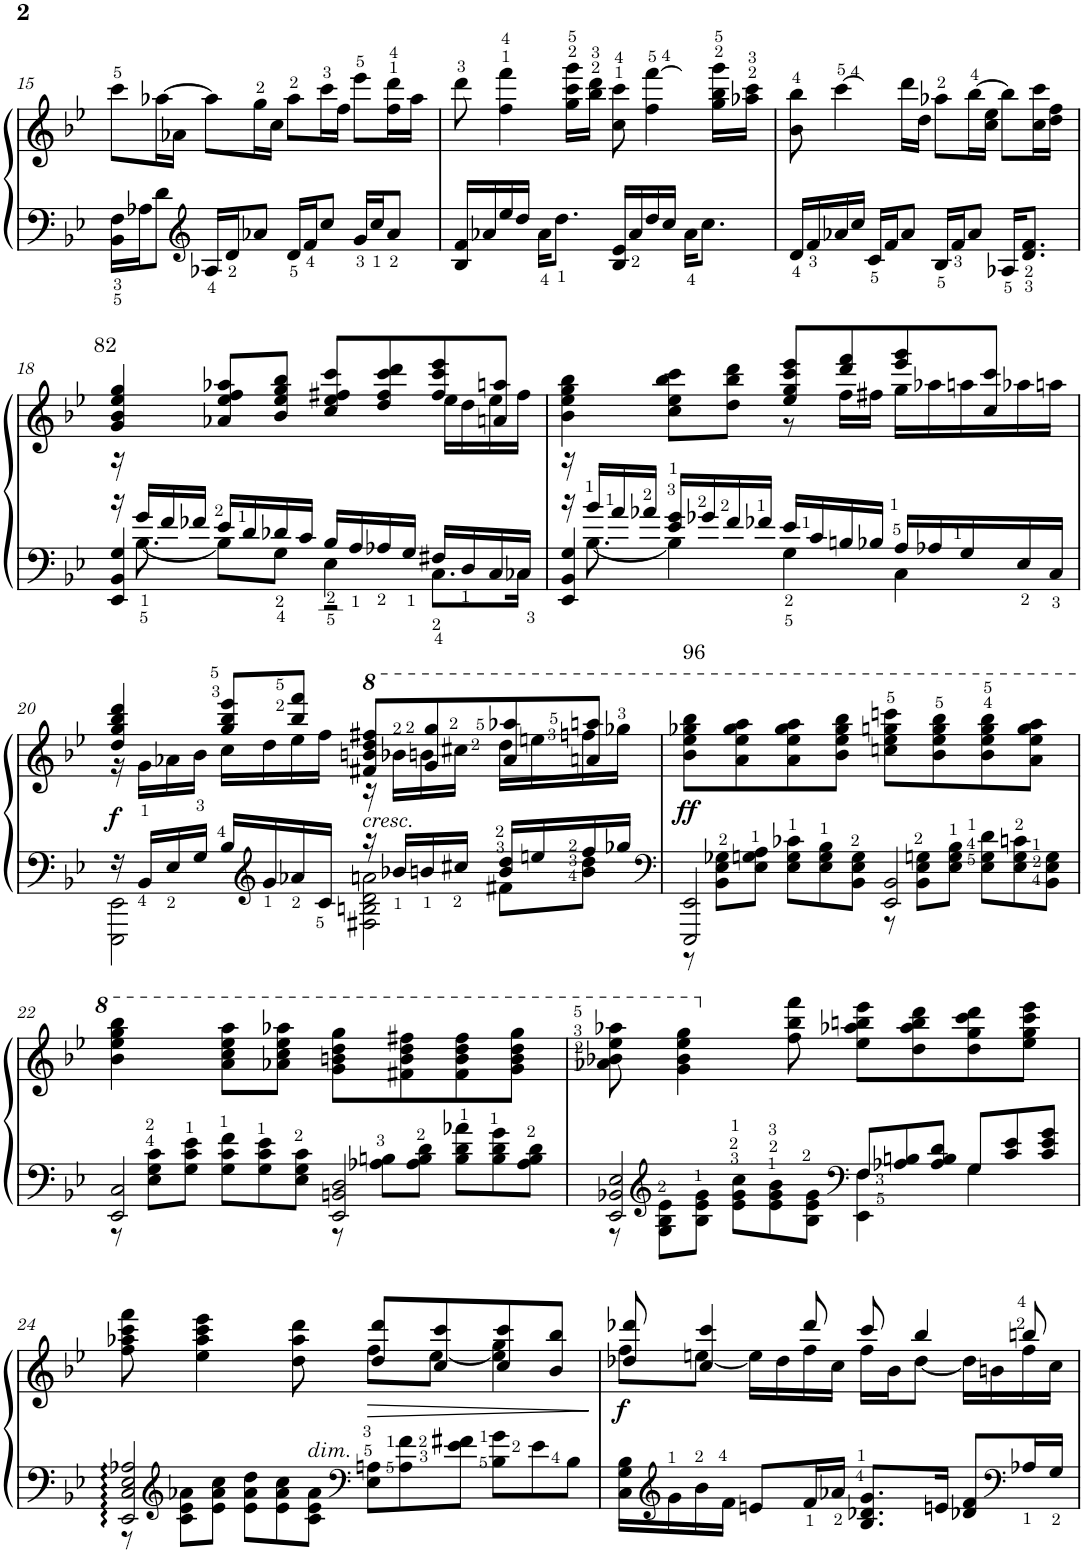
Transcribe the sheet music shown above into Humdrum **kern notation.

**kern	**kern	**dynam
*part1	*part1	*part1
*staff2	*staff1	*staff1/2
*I"Piano	*	*
*I'Pno.	*	*
!!LO:PB:g=z
*clefG2	*clefG2	*
*k[b-e-]	*k[b-e-]	*
*M4/4	*M4/4	*
*met(c)	*met(c)	*
=15	=15	=15
16BB-\ 16F\LL	8ccc\L	.
16A-X\J	.	.
8d\J	[16aa-X\L	.
.	16a-X\JJ	.
*clefG2	*	*
16A-X/LL	8aa-\L]	.
16d/J	.	.
8a-X/J	16gg\L	.
.	16cc\JJ	.
16d/LL	8aa-\L	.
16f/J	.	.
8cc/J	16ccc\L	.
.	16ff\JJ	.
16g/LL	8eee-\L	.
16cc/J	.	.
8a-/J	16ff\ 16ddd\L	.
.	16aa-\JJ	.
=16	=16	=16
16B-/ 16f/LL	8ddd\	.
16a-X/	.	.
16ee-/	4ff\ 4fff\	.
16dd/JJ	.	.
16a-\KL	.	.
8.dd\J	.	.
.	16gg\ 16ccc\ 16ggg\LL	.
.	16bb-\ 16ddd\JJ	.
16B-/ 16e-/LL	8cc\ 8ccc\	.
16a-/	.	.
16dd/	4ff\ 4fff\	.
16cc/JJ	.	.
16a-\KL	.	.
8.cc\J	.	.
.	16gg\ 16bb-\ 16ggg\LL	.
.	16aa-X\ 16ccc\JJ	.
=17	=17	=17
16d/LL	8b-\ 8bb-\	.
16f/	.	.
16a-X/	4ccc\	.
16cc/JJ	.	.
16c/LL	.	.
16f/J	.	.
8a-/J	16ddd\LL	.
.	16dd\JJ	.
16B-/LL	8aa-X\L	.
16f/J	.	.
8a-/J	[16bb-\L	.
.	16cc\ 16ee-\JJ	.
16A-X/KL	8bb-\L]	.
8.d/ 8.f/J	.	.
.	16cc\ 16ccc\L	.
.	16dd\ 16ff\JJ	.
!!LO:LB:g=z
=18	=18	=18
*^	*^	*
*	*^	*	*	*
!	!	!	!LO:TX:a:t=82	!	!
16r	16r	4EE-/ 4BB-/ 4G/	4g/ 4b-/ 4ee-/ 4gg/	2.ryy	.
16g/LL	[8.B-\	.	.	.	.
16f/	.	.	.	.	.
16f-X/JJ	.	.	.	.	.
16e-/LL	8B-\L]	4ryy	8a-X/ 8ee-/ 8ff/ 8aa-X/L	.	.
16d/	.	.	.	.	.
16d-X/	8G\J	.	8b-/ 8ee-/ 8gg/ 8bb-/J	.	.
16c/JJ	.	.	.	.	.
16B-/LL	4E-\	2r	8cc/ 8ee-/ 8ff#X/ 8ccc/L	.	.
16A/	.	.	.	.	.
16A-X/	.	.	8dd/ 8ff#/ 8ccc/ 8ddd/	.	.
16G/JJ	.	.	.	.	.
16F#X/LL	8.C\L	.	8ff#/ 8ccc/ 8eee-/	16ee-\LL	.
16D/	.	.	.	16dd\	.
16C/	.	.	8an/ 8aan/J	16ee-\	.
16C-X/JJ	16C-\Jk	.	.	16ff#\JJ	.
=19	=19	=19	=19	=19	=19
16r	16r	4EE-/ 4BB-/ 4G/	4b-\ 4ee-\ 4gg\ 4bb-\	2ryy	.
16b-/LL	[8.B-\	.	.	.	.
16a/	.	.	.	.	.
16a-X/JJ	.	.	.	.	.
16e-/ 16g/LL	4B-\]	4ryy	8cc\ 8ee-\ 8bb-\ 8ccc\L	.	.
16g-X/	.	.	.	.	.
16f/	.	.	8dd\ 8bb-\ 8ddd\J	.	.
16f-X/JJ	.	.	.	.	.
16e-/LL	4G\	2ryy	8ee-/ 8gg/ 8ccc/ 8eee-/L	8r	.
16c/	.	.	.	.	.
16Bn/	.	.	8ddd/ 8fff/	16ff\LL	.
16B-X/JJ	.	.	.	16ff#X\JJ	.
*Xbrackettup	*	*	*	*Xbrackettup	*
20A/LL	4C\	.	8eee-/ 8ggg/	20gg\LL	.
20A-X/	.	.	.	20aa-X\	.
20G/	.	.	.	20aan\	.
.	.	.	8cc/ 8ccc/J	.	.
20E-/	.	.	.	20aa-X\	.
20C/JJ	.	.	.	20aan\JJ	.
!!LO:LB:g=z	!!
=20	=20	=20	=20	=20	=20
!	!	!	!	!	!LO:DY:b
16r	2EEE-\ 2EE-\	2.ryy	4dd/ 4gg/ 4bb-/ 4ddd/	16r	f
16BB-/LL	.	.	.	16g\LL	.
16E-/	.	.	.	16a-X\	.
16G/JJ	.	.	.	16b-\JJ	.
16B-/LL	.	.	8gg/ 8bb-/ 8eee-/L	16cc\LL	.
*clefG2	*	*	*	*	*
16g/	.	.	.	16dd\	.
16a-X/	.	.	8bb-/ 8fff/J	16ee-\	.
16c/JJ	.	.	.	16ff\JJ	.
*	*	*	*8va	*	*
!LO:TX:a:i:t=cresc.	!	!	!	!	!
16r	2F#X\ 2Bn\ 2d\ 2an\	.	8ff#X/ 8bbn/ 8ddd/ 8fff#X/L	16r	.
16b-X/LL	.	.	.	16bb-X\LL	.
16bn/	.	.	8gg/ 8ggg/	16bbn\	.
16cc#X/JJ	.	.	.	16ccc#X\JJ	.
16b/ 16dd/LL	.	8f#X\L	8aa-/ 8aaa-X/	16ddd\LL	.
16een/	.	.	.	16eeen\	.
16ff/	.	8b\ 8dd\J	8aan/ 8aaan/J	16fffn\	.
16gg-X/JJ	.	.	.	16ggg-X\JJ	.
*v	*v	*v	*	*	*
*	*v	*v	*
=21	=21	=21
*clefF4	*	*
*^	*	*
*	*brackettup	*	*
*	*	*^	*
!	!	!LO:TX:a:t=96	!	!
!	!	!	!	!LO:DY:b
*	*	*v	*v	*
2EEE-/ 2EE-/	12r	8bb-\ 8eee-\ 8ggg-X\ 8bbb-\L	ff
.	12BB-\ 12E-\ 12G-X\L	.	.
.	.	8aa\ 8eee-\ 8ggg-\ 8aaa\	.
.	12E-\ 12Gn\ 12A\J	.	.
*	*Xbrackettup	*	*
.	12E-\ 12G\ 12c-X\L	8aa\ 8eee-\ 8ggg-\ 8aaa\	.
.	12E-\ 12G\ 12B-\	.	.
.	.	8bb-\ 8eee-\ 8ggg-\ 8bbb-\J	.
.	12BB-\ 12E-\ 12G\J	.	.
*	*brackettup	*	*
2EE-/ 2BB-/	12r	8cccn\ 8eee-\ 8gggn\ 8ccccn\L	.
.	12BB-\ 12E-\ 12Gn\L	.	.
.	.	8bb-\ 8eee-\ 8ggg\ 8bbb-\	.
.	12E-\ 12G\ 12B-\J	.	.
*	*Xbrackettup	*	*
.	12E-\ 12G\ 12d\L	8bb-\ 8eee-\ 8ggg\ 8bbb-\	.
.	12E-\ 12G\ 12cn\	.	.
.	.	8aa\ 8eee-\ 8ggg\ 8aaa\J	.
.	12BB-\ 12E-\ 12G\J	.	.
!!LO:LB:g=z
=22	=22	=22	=22
*	*brackettup	*	*
2EE-/ 2C/	12r	4bb-\ 4eee-\ 4ggg\ 4bbb-\	.
.	12E-\ 12G\ 12c\L	.	.
.	12G\ 12c\ 12e-\J	.	.
*	*Xbrackettup	*	*
.	12G\ 12c\ 12f\L	8aa\ 8ccc\ 8eee-\ 8aaa\L	.
.	12G\ 12c\ 12e-\	.	.
.	.	8aa-X\ 8ccc\ 8eee-\ 8aaa-X\J	.
.	12E-\ 12G\ 12c\J	.	.
*	*brackettup	*	*
2EE-/ 2BBn/ 2D/	12r	8gg\ 8bbn\ 8ddd\ 8ggg\L	.
.	12A-X\ 12Bn\L	.	.
.	.	8ff#X\ 8bb\ 8ddd\ 8fff#X\	.
.	12A-\ 12B\ 12d\J	.	.
*	*Xbrackettup	*	*
.	12B\ 12d\ 12a-X\L	8ff#\ 8bb\ 8ddd\ 8fff#\	.
.	12B\ 12d\ 12g\	.	.
.	.	8gg\ 8bb\ 8ddd\ 8ggg\J	.
.	12A-\ 12B\ 12d\J	.	.
=23	=23	=23	=23
*	*brackettup	*	*
2EE-/ 2BB-X/ 2E-/	12r	8aa-X\ 8bb-X\ 8eee-\ 8aaa-X\	.
*clefG2	*	*	*
.	12G\ 12B-\ 12e-\L	.	.
.	.	4gg\ 4bb-\ 4eee-\ 4ggg\	.
.	12B-\ 12e-\ 12g\J	.	.
*	*Xbrackettup	*	*
.	12e-\ 12g\ 12cc\L	.	.
.	12e-\ 12g\ 12b-\	.	.
*	*	*X8va	*
.	.	8ff\ 8bb-\ 8fff\	.
.	12B-\ 12e-\ 12g\J	.	.
*clefF4	*	*	*
12F/L	4EE-\ 4F\	8ee-\ 8aa-X\ 8bbn\ 8eee-\L	.
12A-X/ 12Bn/	.	.	.
.	.	8dd\ 8aa-\ 8bb\ 8ddd\	.
12A-/ 12B/ 12d/J	.	.	.
12G/L	4G\	8dd\ 8gg\ 8ccc\ 8ddd\	.
12c/ 12e-/	.	.	.
.	.	8ee-\ 8gg\ 8ccc\ 8eee-\J	.
12c/ 12e-/ 12g/J	.	.	.
!!LO:LB:g=z
=24	=24	=24	=24
*	*brackettup	*	*
*	*	*^	*
2EE-/: 2C/: 2E-/: 2A-X/:	12r	8ff\ 8aa-X\ 8ccc\ 8fff\	2ryy	.
*clefG2	*	*	*	*
.	12c\ 12e-\ 12a-X\L	.	.	.
.	.	4ee-\ 4aa-\ 4ccc\ 4eee-\	.	.
.	12e-\ 12a-\ 12cc\J	.	.	.
*	*Xbrackettup	*	*	*
.	12e-\ 12a-\ 12dd\L	.	.	.
.	12e-\ 12a-\ 12cc\	.	.	.
.	.	8dd\ 8aa-\ 8ddd\	.	.
!	!LO:TX:a:i:t=dim.	!	!	!
.	12c\ 12e-\ 12a-\J	.	.	.
*clefF4	*	*	*	*
!	!	!	!	!LO:HP:b
2ryy	12E-\ 12An\L	8dd/ 8ddd/L	8ff\L	>
.	12A\ 12f\	.	.	.
.	.	8cc/ 8ccc/	[8ee-\J	.
.	12e-\ 12f#X\J	.	.	.
.	12B-\ 12g\L	8cc/ 8ccc/	4ee-\] 4gg\	.
.	12e-\	.	.	.
.	.	8b-/ 8bb-/J	.	.
.	12B-\J	.	.	.
*v	*v	*	*	*
*	*v	*v	*
.	.	]
=25	=25	=25
*	*^	*
!	!	!	!LO:DY:b
16C\ 16G\ 16B-\LL	8dd-X/ 8ddd-X/	8ff\L	f
*clefG2	*	*	*
16g\	.	.	.
16b-\	4cc/ 4ccc/	[8een\J	.
16f\JJ	.	.	.
8en/L	.	16ee\LL]	.
.	.	16dd-\	.
16f/L	8ddd-/	16ff\	.
16a-X/JJ	.	16cc\JJ	.
8.B-/ 8.d-X/ 8.g/L	8ccc/	16ff\LL	.
.	.	16b-\J	.
.	4bb-/	[8dd-\J	.
16en/Jk	.	.	.
8d-X/ 8f/L	.	16dd-\LL]	.
.	.	16bn\	.
*clefF4	*	*	*
16A-X/L	8bbn/	16ff\	.
16G/JJ	.	16cc\JJ	.
*	*v	*v	*
=	=	=
*-	*-	*-
